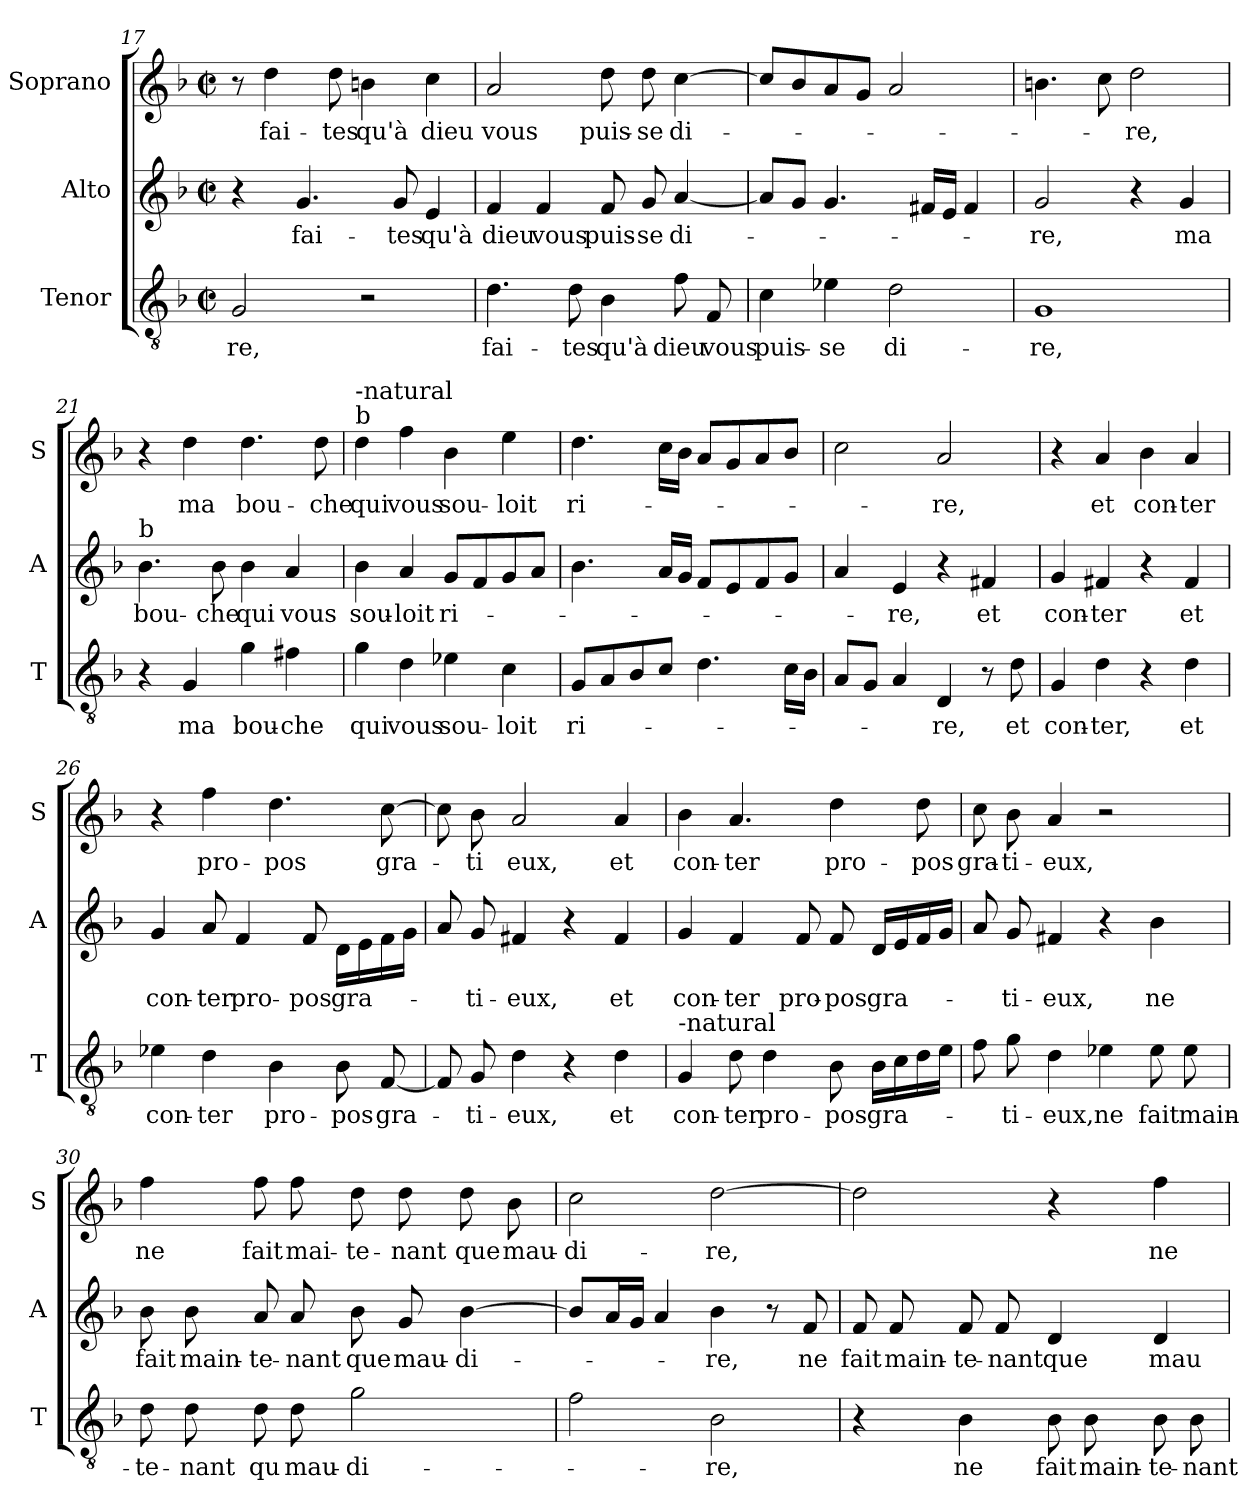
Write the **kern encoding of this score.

**kern	**text	**kern	**text	**kern	**text
*part3	*part3	*part2	*part2	*part1	*part1
*staff3	*staff3	*staff2	*staff2	*staff1	*staff1
*I"Tenor	*	*I"Alto	*	*I"Soprano	*
*I'T	*	*I'A	*	*I'S	*
*clefGv2	*	*clefG2	*	*clefG2	*
*k[b-]	*	*k[b-]	*	*k[b-]	*
*F:	*	*F:	*	*F:	*
*M2/2	*	*M2/2	*	*M2/2	*
*met(c|)	*	*met(c|)	*	*met(c|)	*
=17	=17	=17	=17	=17	=17
!	!LO:LY:b	!	!	!	!
2G/	-re,	4r	.	8r	.
!	!	!	!	!	!LO:LY:b
.	.	.	.	4dd\	fai-
!	!	!	!LO:LY:b	!	!
.	.	4.g/	fai-	.	.
!	!	!	!	!	!LO:LY:b
.	.	.	.	8dd\	-tes
!	!	!	!	!	!LO:LY:b
2r	.	.	.	4bn\	qu'à
!	!	!	!LO:LY:b	!	!
.	.	8g/	-tes	.	.
!	!	!	!LO:LY:b	!	!LO:LY:b
.	.	4e/	qu'à	4cc\	dieu
!!LO:LB:g=z
=18	=18	=18	=18	=18	=18
!	!LO:LY:b	!	!LO:LY:b	!	!LO:LY:b
4.d\	fai-	4f/	dieu	2a/	vous
!	!	!	!LO:LY:b	!	!
.	.	4f/	vous	.	.
!	!LO:LY:b	!	!	!	!
8d\	-tes	.	.	.	.
!	!LO:LY:b	!	!LO:LY:b	!	!LO:LY:b
4B-\	qu'à	8f/	puis-	8dd\	puis-
!	!	!	!LO:LY:b	!	!LO:LY:b
.	.	8g/	-se	8dd\	-se
!	!LO:LY:b	!	!LO:LY:b	!	!LO:LY:b
8f\	dieu	[4a/	di-	[4cc\	di-
!	!LO:LY:b	!	!	!	!
8F/	vous	.	.	.	.
=19	=19	=19	=19	=19	=19
!	!LO:LY:b	!	!	!	!
4c\	puis-	8a/L]	.	8cc/L]	.
.	.	8g/J	.	8b-/	.
!	!LO:LY:b	!	!	!	!
4e-X\	-se	4.g/	.	8a/	.
.	.	.	.	8g/J	.
!	!LO:LY:b	!	!	!	!
2d\	di-	.	.	2a/	.
.	.	16f#X/LL	.	.	.
.	.	16e/JJ	.	.	.
.	.	4f#/	.	.	.
=20	=20	=20	=20	=20	=20
!	!LO:LY:b	!	!LO:LY:b	!	!
1G	-re,	2g/	-re,	4.bn\	.
.	.	.	.	8cc\	.
!	!	!	!	!	!LO:LY:b
.	.	4r	.	2dd\	-re,
!	!	!	!LO:LY:b	!	!
.	.	4g/	ma	.	.
=21	=21	=21	=21	=21	=21
!	!	!LO:TX:a:t=b	!	!	!
!	!	!	!LO:LY:b	!	!
4r	.	4.b-\	bou-	4r	.
!	!LO:LY:b	!	!	!	!LO:LY:b
4G/	ma	.	.	4dd\	ma
!	!	!	!LO:LY:b	!	!
.	.	8b-\	-che	.	.
!	!LO:LY:b	!	!LO:LY:b	!	!LO:LY:b
4g\	bou-	4b-\	qui	4.dd\	bou-
!	!LO:LY:b	!	!LO:LY:b	!	!
4f#X\	-che	4a/	vous	.	.
!	!	!	!	!	!LO:LY:b
.	.	.	.	8dd\	-che
=22	=22	=22	=22	=22	=22
!	!	!	!	!LO:TX:a:t=b	!
!	!	!	!	!LO:TX:a:t=-natural	!
!	!LO:LY:b	!	!LO:LY:b	!	!LO:LY:b
4g\	qui	4b-\	sou-	4dd\	qui
!	!LO:LY:b	!	!LO:LY:b	!	!LO:LY:b
4d\	vous	4a/	-loit	4ff\	vous
!	!LO:LY:b	!	!LO:LY:b	!	!LO:LY:b
4e-X\	sou-	8g/L	ri-	4b-\	sou-
.	.	8f/	.	.	.
!	!LO:LY:b	!	!	!	!LO:LY:b
4c\	-loit	8g/	.	4ee\	-loit
.	.	8a/J	.	.	.
!!LO:LB:g=z
=23	=23	=23	=23	=23	=23
!	!LO:LY:b	!	!	!	!LO:LY:b
8G/L	ri-	4.b-\	.	4.dd\	ri-
8A/	.	.	.	.	.
8B-/	.	.	.	.	.
8c/J	.	16a/LL	.	16cc\LL	.
.	.	16g/JJ	.	16b-\JJ	.
4.d\	.	8f/L	.	8a/L	.
.	.	8e/	.	8g/	.
.	.	8f/	.	8a/	.
16c\LL	.	8g/J	.	8b-/J	.
16B-\JJ	.	.	.	.	.
=24	=24	=24	=24	=24	=24
8A/L	.	4a/	.	2cc\	.
8G/J	.	.	.	.	.
!	!	!	!LO:LY:b	!	!
4A/	.	4e/	-re,	.	.
!	!LO:LY:b	!	!	!	!LO:LY:b
4D/	-re,	4r	.	2a/	-re,
!	!	!	!LO:LY:b	!	!
8r	.	4f#X/	et	.	.
!	!LO:LY:b	!	!	!	!
8d\	et	.	.	.	.
=25	=25	=25	=25	=25	=25
!	!LO:LY:b	!	!LO:LY:b	!	!
4G/	con-	4g/	con-	4r	.
!	!LO:LY:b	!	!LO:LY:b	!	!LO:LY:b
4d\	-ter,	4f#X/	-ter	4a/	et
!	!	!	!	!	!LO:LY:b
4r	.	4r	.	4b-\	con-
!	!LO:LY:b	!	!LO:LY:b	!	!LO:LY:b
4d\	et	4f#/	et	4a/	-ter
=26	=26	=26	=26	=26	=26
!	!LO:LY:b	!	!LO:LY:b	!	!
4e-X\	con-	4g/	con-	4r	.
!	!LO:LY:b	!	!LO:LY:b	!	!LO:LY:b
4d\	-ter	8a/	-ter	4ff\	pro-
!	!	!	!LO:LY:b	!	!
.	.	4f/	pro-	.	.
!	!LO:LY:b	!	!	!	!LO:LY:b
4B-\	pro-	.	.	4.dd\	-pos
!	!	!	!LO:LY:b	!	!
.	.	8f/	-pos	.	.
!	!LO:LY:b	!	!LO:LY:b	!	!
8B-\	-pos	16d\LL	gra-	.	.
.	.	16e\	.	.	.
!	!LO:LY:b	!	!	!	!LO:LY:b
[8F/	gra-	16f\	.	[8cc\	gra-
.	.	16g\JJ	.	.	.
!!LO:LB:g=z
=27	=27	=27	=27	=27	=27
8F/]	.	8a/	.	8cc\]	.
!	!LO:LY:b	!	!LO:LY:b	!	!LO:LY:b
8G/	-ti-	8g/	-ti-	8b-\	-ti
!	!LO:LY:b	!	!LO:LY:b	!	!LO:LY:b
4d\	-eux,	4f#X/	-eux,	2a/	eux,
4r	.	4r	.	.	.
!	!LO:LY:b	!	!LO:LY:b	!	!LO:LY:b
4d\	et	4f#/	et	4a/	et
=28	=28	=28	=28	=28	=28
!LO:TX:a:t=-natural	!	!	!	!	!
!	!LO:LY:b	!	!LO:LY:b	!	!LO:LY:b
4G/	con-	4g/	con-	4b-\	con-
!	!LO:LY:b	!	!LO:LY:b	!	!LO:LY:b
8d\	-ter	4f/	-ter	4.a/	-ter
!	!LO:LY:b	!	!	!	!
4d\	pro-	.	.	.	.
!	!	!	!LO:LY:b	!	!
.	.	8f/	pro-	.	.
!	!LO:LY:b	!	!LO:LY:b	!	!LO:LY:b
8B-\	-pos	8f/	-pos	4dd\	pro-
!	!LO:LY:b	!	!LO:LY:b	!	!
16B-\LL	gra-	16d/LL	gra-	.	.
16c\	.	16e/	.	.	.
!	!	!	!	!	!LO:LY:b
16d\	.	16f/	.	8dd\	-pos
16e\JJ	.	16g/JJ	.	.	.
=29	=29	=29	=29	=29	=29
!	!	!	!	!	!LO:LY:b
8f\	.	8a/	.	8cc\	gra-
!	!LO:LY:b	!	!LO:LY:b	!	!LO:LY:b
8g\	-ti-	8g/	-ti-	8b-\	-ti-
!	!LO:LY:b	!	!LO:LY:b	!	!LO:LY:b
4d\	-eux,	4f#X/	-eux,	4a/	-eux,
!	!LO:LY:b	!	!	!	!
4e-X\	ne	4r	.	2r	.
!	!LO:LY:b	!	!LO:LY:b	!	!
8e-\	fait	4b-\	ne	.	.
!	!LO:LY:b	!	!	!	!
8e-\	main-	.	.	.	.
=30	=30	=30	=30	=30	=30
!	!LO:LY:b	!	!LO:LY:b	!	!LO:LY:b
8d\	-te-	8b-\	fait	4ff\	ne
!	!LO:LY:b	!	!LO:LY:b	!	!
8d\	-nant	8b-\	main-	.	.
!	!LO:LY:b	!	!LO:LY:b	!	!LO:LY:b
8d\	qu	8a/	-te-	8ff\	fait
!	!LO:LY:b	!	!LO:LY:b	!	!LO:LY:b
8d\	mau-	8a/	-nant	8ff\	mai-
!	!LO:LY:b	!	!LO:LY:b	!	!LO:LY:b
2g\	-di-	8b-\	que	8dd\	-te-
!	!	!	!LO:LY:b	!	!LO:LY:b
.	.	8g/	mau-	8dd\	-nant
!	!	!	!LO:LY:b	!	!LO:LY:b
.	.	[4b-\	-di-	8dd\	que
!	!	!	!	!	!LO:LY:b
.	.	.	.	8b-\	mau-
!!LO:PB:g=z
=31	=31	=31	=31	=31	=31
!	!	!	!	!	!LO:LY:b
2f\	.	8b-/L]	.	2cc\	-di-
.	.	16a/L	.	.	.
.	.	16g/JJ	.	.	.
.	.	4a/	.	.	.
!	!LO:LY:b	!	!LO:LY:b	!	!LO:LY:b
2B-\	-re,	4b-\	-re,	[2dd\	-re,
.	.	8r	.	.	.
!	!	!	!LO:LY:b	!	!
.	.	8f/	ne	.	.
=32	=32	=32	=32	=32	=32
!	!	!	!LO:LY:b	!	!
4r	.	8f/	fait	2dd\]	.
!	!	!	!LO:LY:b	!	!
.	.	8f/	main-	.	.
!	!LO:LY:b	!	!LO:LY:b	!	!
4B-\	ne	8f/	-te-	.	.
!	!	!	!LO:LY:b	!	!
.	.	8f/	-nant	.	.
!	!LO:LY:b	!	!LO:LY:b	!	!
8B-\	fait	4d/	que	4r	.
!	!LO:LY:b	!	!	!	!
8B-\	main-	.	.	.	.
!	!LO:LY:b	!	!LO:LY:b	!	!LO:LY:b
8B-\	-te-	4d/	mau-	4ff\	ne
!	!LO:LY:b	!	!	!	!
8B-\	-nant	.	.	.	.
=	=	=	=	=	=
*-	*-	*-	*-	*-	*-
